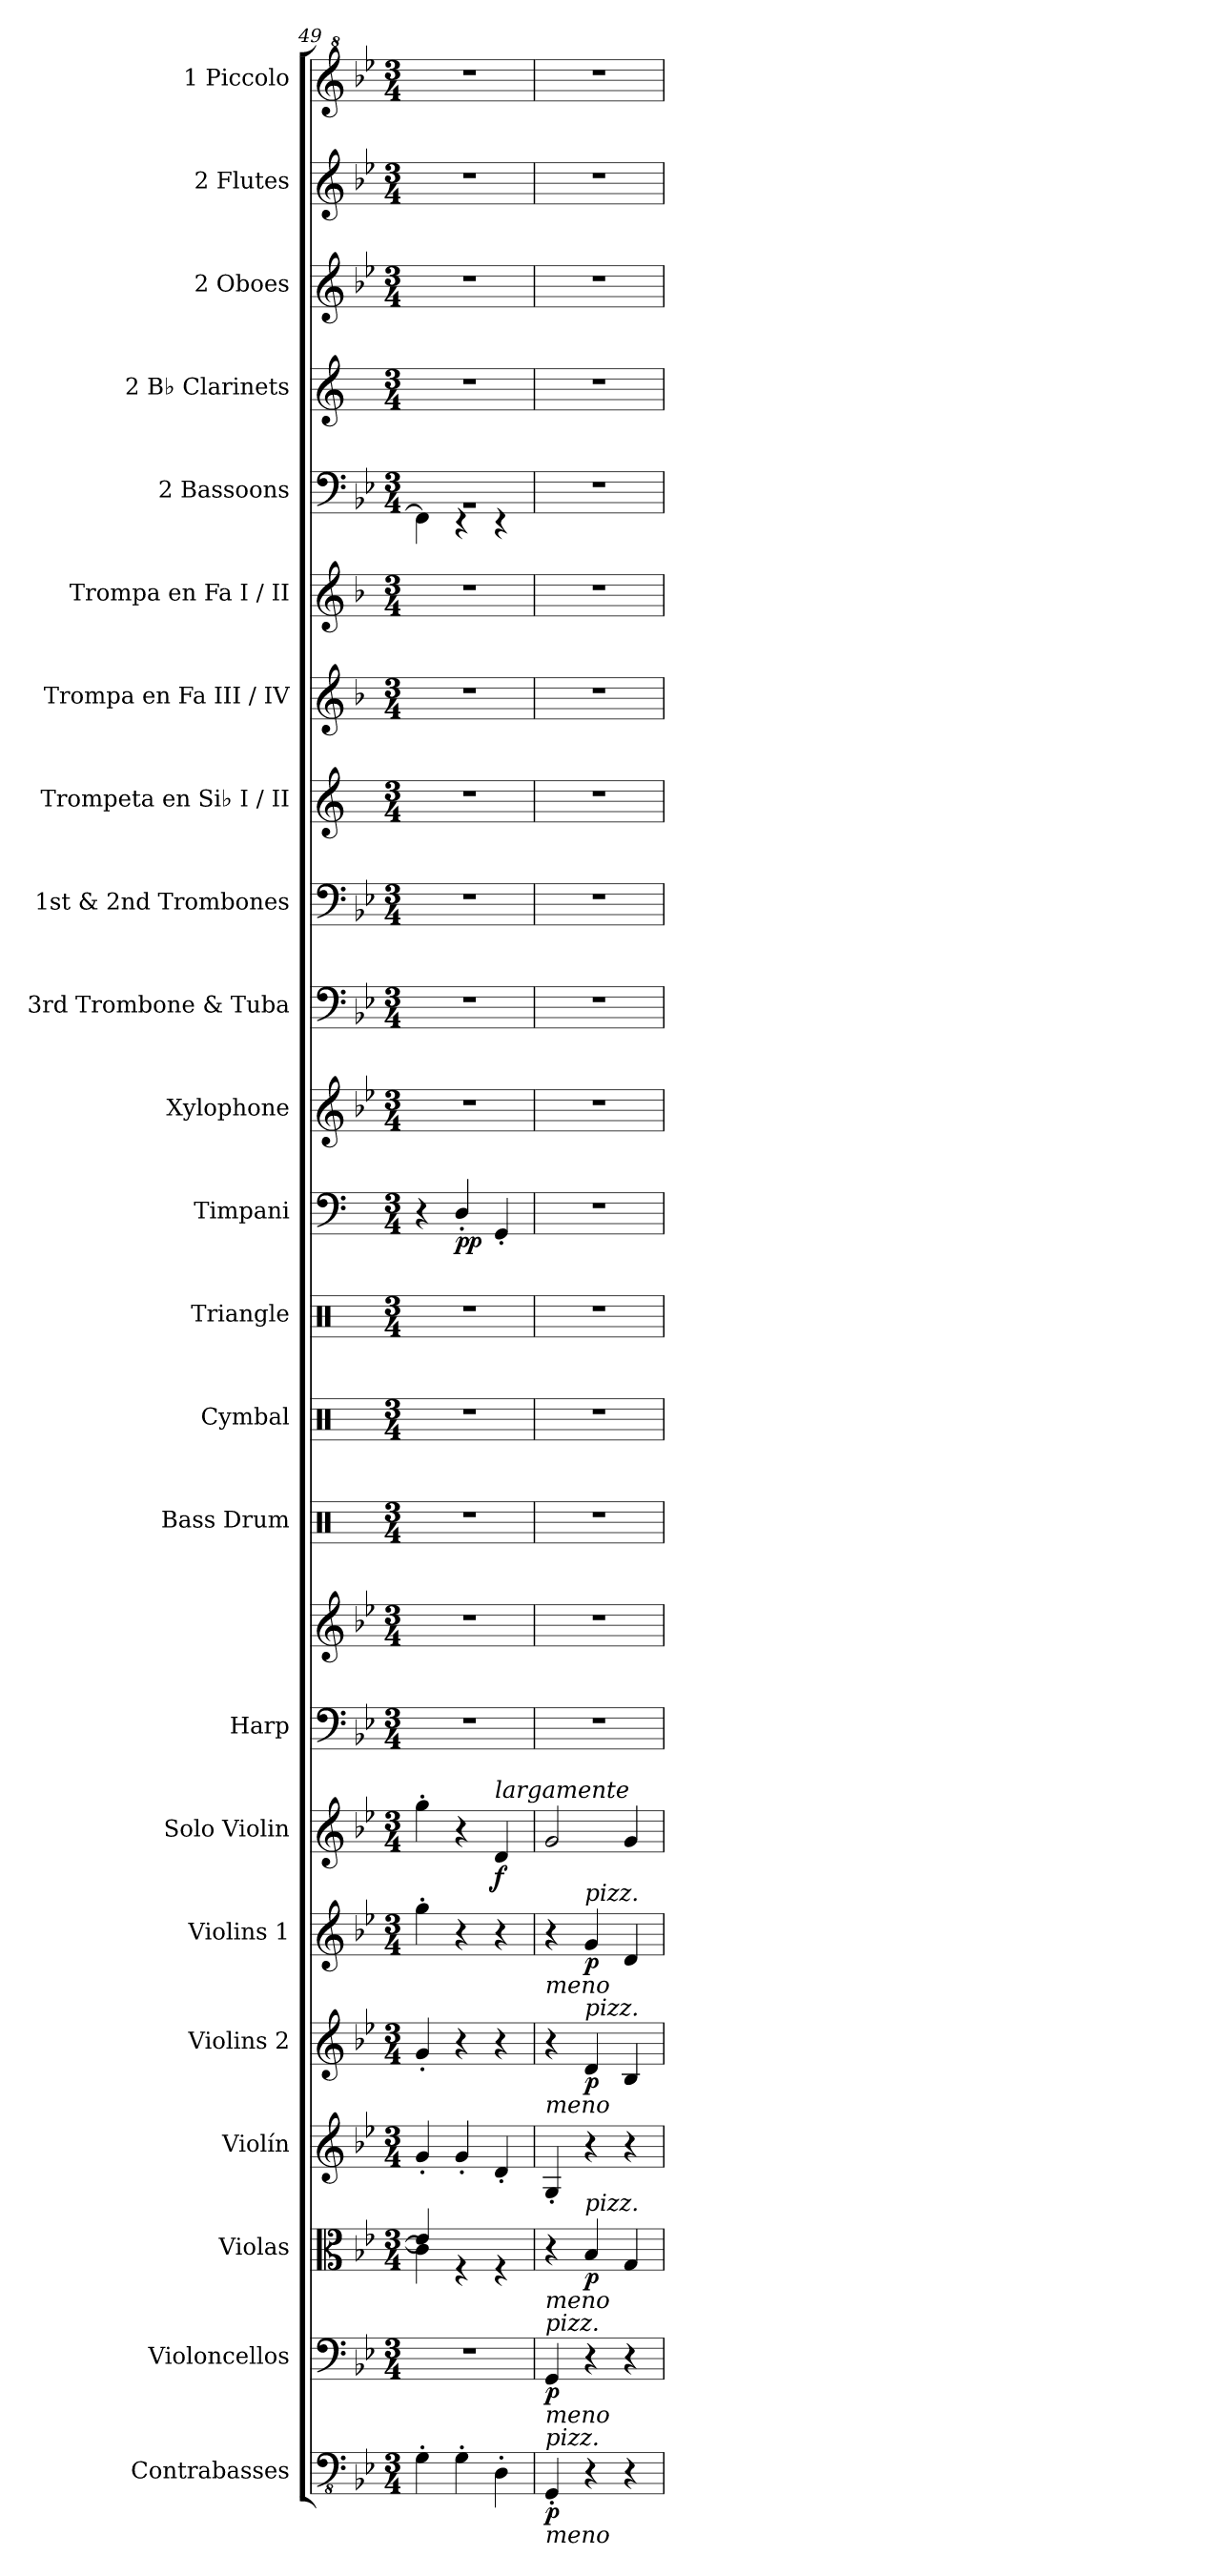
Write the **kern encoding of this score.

**kern	**dynam	**kern	**dynam	**kern	**dynam	**kern	**kern	**dynam	**kern	**dynam	**kern	**dynam	**kern	**kern	**kern	**kern	**kern	**kern	**dynam	**kern	**kern	**kern	**kern	**kern	**kern	**kern	**kern	**kern	**kern	**kern
*part23	*part23	*part22	*part22	*part21	*part21	*part20	*part19	*part19	*part18	*part18	*part17	*part17	*part16	*part16	*part15	*part14	*part13	*part12	*part12	*part11	*part10	*part9	*part8	*part7	*part6	*part5	*part4	*part3	*part2	*part1
*staff24	*staff24	*staff23	*staff23	*staff22	*staff22	*staff21	*staff20	*staff20	*staff19	*staff19	*staff18	*staff18	*staff17	*staff16	*staff15	*staff14	*staff13	*staff12	*staff12	*staff11	*staff10	*staff9	*staff8	*staff7	*staff6	*staff5	*staff4	*staff3	*staff2	*staff1
*I"Contrabasses	*	*I"Violoncellos	*	*I"Violas	*	*I"Violín	*I"Violins 2	*	*I"Violins 1	*	*I"Solo Violin	*	*I"Harp	*	*I"Bass Drum	*I"Cymbal	*I"Triangle	*I"Timpani	*	*I"Xylophone	*I"3rd Trombone     &amp; Tuba	*I"1st &amp; 2nd Trombones	*I"Trompeta en Si♭  I / II	*I"Trompa en Fa   III / IV	*I"Trompa en Fa I / II	*I"2 Bassoons	*I"2 B♭ Clarinets	*I"2 Oboes	*I"2 Flutes	*I"1 Piccolo
*I'Cbs.	*	*I'Vlcs.	*	*I'Vlas.	*	*I'Vln.	*I'Vlns. 2	*	*I'Vlns. 1	*	*I'S. Vln.	*	*I'Hrp.	*	*I'B. Dr.	*I'Cym.	*I'Trgl.	*I'Timp.	*	*I'Xyl.	*I'3rd Trb. &amp; Tba.	*I'1st &amp; 2nd    Trbs.	*I'Tpt. Si♭  I / II	*I'Trmp. Fa   III / IV	*I'Trmp. Fa I / II	*I'2 Bsns.	*I'2 B♭ Cls.	*I'2 Obs.	*I'2 Fls.	*I'1 Picc.
*clefFv4	*	*clefF4	*	*clefC3	*	*clefG2	*clefG2	*	*clefG2	*	*clefG2	*	*clefF4	*clefG2	*clefX	*clefX	*clefX	*clefF4	*	*clefG2	*clefF4	*clefF4	*clefG2	*clefG2	*clefG2	*clefF4	*clefG2	*clefG2	*clefG2	*clefG^2
*	*	*	*	*	*	*	*	*	*	*	*	*	*	*	*	*	*	*	*	*ITrd-7c-12	*	*	*ITrd1c2	*ITrd4c7	*ITrd4c7	*	*ITrd1c2	*	*	*ITrd-7c-12
*k[b-e-]	*	*k[b-e-]	*	*k[b-e-]	*	*k[b-e-]	*k[b-e-]	*	*k[b-e-]	*	*k[b-e-]	*	*k[b-e-]	*k[b-e-]	*k[]	*k[]	*k[]	*k[]	*	*k[b-e-]	*k[b-e-]	*k[b-e-]	*k[b-e-]	*k[b-e-]	*k[b-e-]	*k[b-e-]	*k[b-e-]	*k[b-e-]	*k[b-e-]	*k[b-e-]
*M3/4	*	*M3/4	*	*M3/4	*	*M3/4	*M3/4	*	*M3/4	*	*M3/4	*	*M3/4	*M3/4	*M3/4	*M3/4	*M3/4	*M3/4	*	*M3/4	*M3/4	*M3/4	*M3/4	*M3/4	*M3/4	*M3/4	*M3/4	*M3/4	*M3/4	*M3/4
=49	=49	=49	=49	=49	=49	=49	=49	=49	=49	=49	=49	=49	=49	=49	=49	=49	=49	=49	=49	=49	=49	=49	=49	=49	=49	=49	=49	=49	=49	=49
*	*	*	*	*^	*	*	*	*	*	*	*	*	*	*	*	*	*	*	*	*	*	*	*	*	*	*^	*	*	*	*
4GG'\	.	2.r	.	4e-/]	4c\]	.	4g'/	4g'/	.	4gg'\	.	4gg'\	.	2.r	2.r	2.r	2.r	2.r	4r	.	2.r	2.r	2.r	2.r	2.r	2.r	2.rBB	4FF\]	2.r	2.r	2.r	2.r
!	!	!	!	!	!	!	!	!	!	!	!	!	!	!	!	!	!	!	!	!LO:DY:b	!	!	!	!	!	!	!	!	!	!	!	!
4GG'\	.	.	.	4rF	2ryy	.	4g'/	4r	.	4r	.	4r	.	.	.	.	.	.	4D'/	pp	.	.	.	.	.	.	.	4r	.	.	.	.
!	!	!	!	!	!	!	!	!	!	!	!	!LO:TX:a:i:t=largamente	!	!	!	!	!	!	!	!	!	!	!	!	!	!	!	!	!	!	!	!
!	!	!	!	!	!	!	!	!	!	!	!	!	!LO:DY:b	!	!	!	!	!	!	!	!	!	!	!	!	!	!	!	!	!	!	!
4DD'\	.	.	.	4rF	.	.	4d'/	4r	.	4r	.	4d/	f	.	.	.	.	.	4GG'/	.	.	.	.	.	.	.	.	4r	.	.	.	.
*	*	*	*	*v	*v	*	*	*	*	*	*	*	*	*	*	*	*	*	*	*	*	*	*	*	*	*	*	*	*	*	*	*
=50	=50	=50	=50	=50	=50	=50	=50	=50	=50	=50	=50	=50	=50	=50	=50	=50	=50	=50	=50	=50	=50	=50	=50	=50	=50	=50	=50	=50	=50	=50	=50
!	!	!	!	!	!	!	!	!	!LO:TX:b:i:t=meno	!	!	!	!	!	!	!	!	!	!	!	!	!	!	!	!	!	!	!	!	!	!
!	!	!	!	!	!	!	!LO:TX:b:i:t=meno	!	!	!	!	!	!	!	!	!	!	!	!	!	!	!	!	!	!	!	!	!	!	!	!
!	!	!	!	!LO:TX:b:i:t=meno	!	!	!	!	!	!	!	!	!	!	!	!	!	!	!	!	!	!	!	!	!	!	!	!	!	!	!
!	!	!LO:TX:b:i:t=meno	!	!	!	!	!	!	!	!	!	!	!	!	!	!	!	!	!	!	!	!	!	!	!	!	!	!	!	!	!
!	!	!LO:TX:a:i:t=pizz.	!	!	!	!	!	!	!	!	!	!	!	!	!	!	!	!	!	!	!	!	!	!	!	!	!	!	!	!	!
!LO:TX:b:i:t=meno	!	!	!	!	!	!	!	!	!	!	!	!	!	!	!	!	!	!	!	!	!	!	!	!	!	!	!	!	!	!	!
!LO:TX:a:i:t=pizz.	!	!	!	!	!	!	!	!	!	!	!	!	!	!	!	!	!	!	!	!	!	!	!	!	!	!	!	!	!	!	!
!	!LO:DY:b	!	!LO:DY:b	!	!	!	!	!	!	!	!	!	!	!	!	!	!	!	!	!	!	!	!	!	!	!	!	!	!	!	!
*	*	*	*	*	*	*	*	*	*	*	*	*	*	*	*	*	*	*	*	*	*	*	*	*	*	*v	*v	*	*	*	*
4GGG'/	p	4GG/	p	4r	.	4G'/	4r	.	4r	.	2g/	.	2.r	2.r	2.r	2.r	2.r	2.r	.	2.r	2.r	2.r	2.r	2.r	2.r	2.r	2.r	2.r	2.r	2.r
!	!	!	!	!	!	!	!	!	!LO:TX:a:i:t=pizz.	!	!	!	!	!	!	!	!	!	!	!	!	!	!	!	!	!	!	!	!	!
!	!	!	!	!	!	!	!LO:TX:a:i:t=pizz.	!	!	!	!	!	!	!	!	!	!	!	!	!	!	!	!	!	!	!	!	!	!	!
!	!	!	!	!LO:TX:a:i:t=pizz.	!	!	!	!	!	!	!	!	!	!	!	!	!	!	!	!	!	!	!	!	!	!	!	!	!	!
!	!	!	!	!	!LO:DY:b	!	!	!LO:DY:b	!	!LO:DY:b	!	!	!	!	!	!	!	!	!	!	!	!	!	!	!	!	!	!	!	!
4r	.	4r	.	4B-/	p	4r	4d/	p	4g/	p	.	.	.	.	.	.	.	.	.	.	.	.	.	.	.	.	.	.	.	.
4r	.	4r	.	4G/	.	4r	4B-/	.	4d/	.	4g/	.	.	.	.	.	.	.	.	.	.	.	.	.	.	.	.	.	.	.
=	=	=	=	=	=	=	=	=	=	=	=	=	=	=	=	=	=	=	=	=	=	=	=	=	=	=	=	=	=	=
*-	*-	*-	*-	*-	*-	*-	*-	*-	*-	*-	*-	*-	*-	*-	*-	*-	*-	*-	*-	*-	*-	*-	*-	*-	*-	*-	*-	*-	*-	*-
